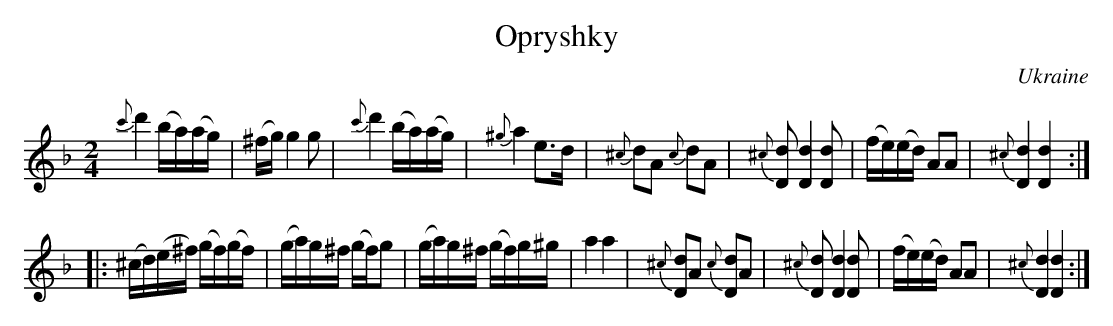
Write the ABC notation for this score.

X:1
T:Opryshky
Q:72
O:Ukraine
M:2/4
L:1/16
K:DMin
{c'}d'4 (ba)(ag) | (^fg) g4 g2 | \
{c'}d'4 (ba)(ag) | {^g}a4 e3d | \
{^c}d2A2 {c}d2A2 | {^c}[D2d2] [D4d4] [D2d2] | \
(fe)(ed) A2A2 | {^c}[D4d4] [D4d4] ::
(^cd)(e^f) (gf)(gf) | (ga)g^f (gf)g2 | \
(ga)g^f (gf)g^g | a4 a4 | \
{^c}[D2d2]A2 {c}[D2d2]A2 |  {^c}[D2d2] [D4d4] [D2d2] | \
(fe)(ed) A2A2 | {^c}[D4d4] [D4d4] :|
